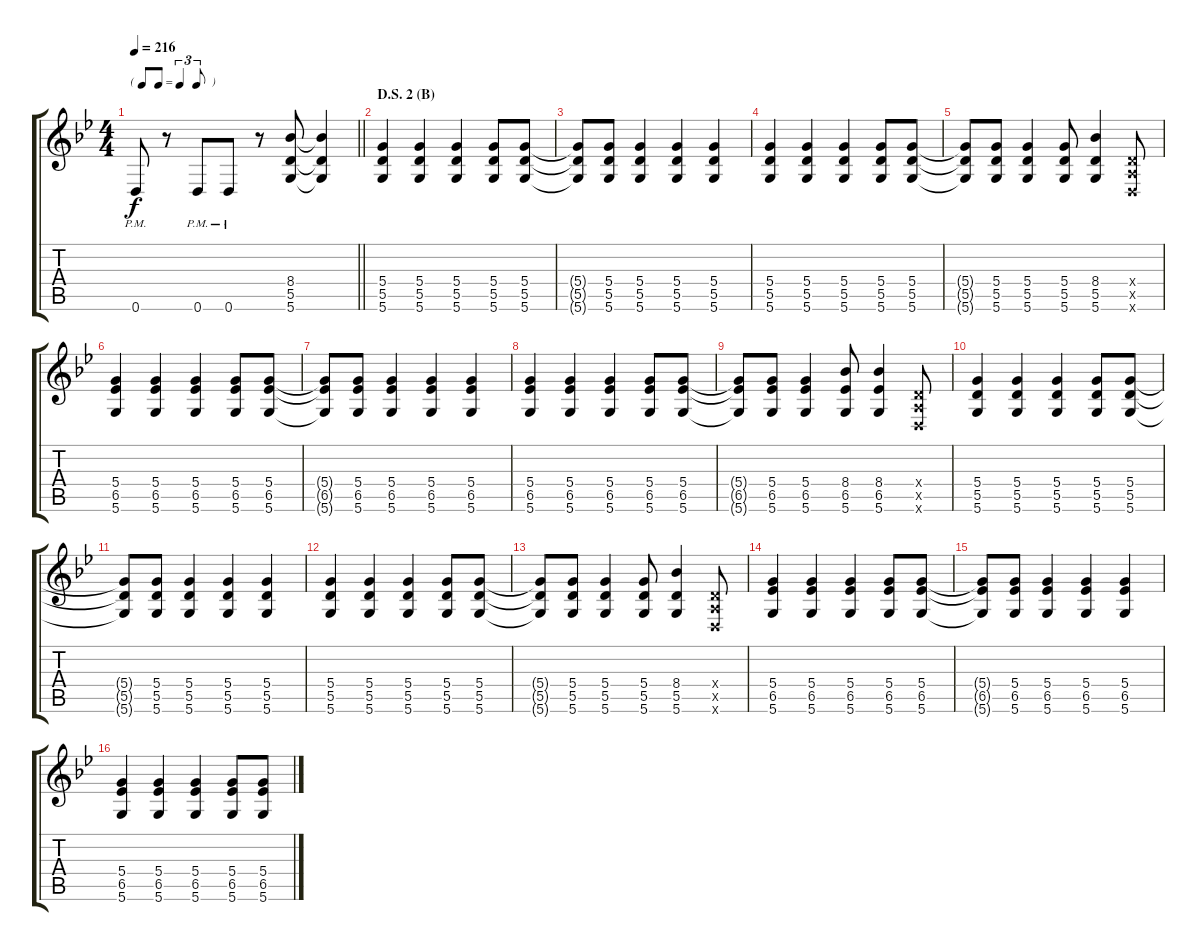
\track "" {instrument overdrivenguitar}
\staff {score tabs}
\tuning (E4 B3 G3 D3 A2 D2) {hide}
\ts (4 4)
\tf triplet8th
\tempo 216
\clef g2
\barLineRight lightlight
\ks bb
0.6{pm}.8{dy f} r.8 0.6{pm}.8 0.6{pm}.8 r.8 (8.4 5.5 5.6).8 (8.4{t} 5.5{t} 5.6{t}).4 |
\section ("" "D.S. 2 (B)")
(5.4 5.5 5.6).4 (5.4 5.5 5.6).4 (5.4 5.5 5.6).4 (5.4 5.5 5.6).8 (5.4 5.5 5.6).8 |
(5.4{t} 5.5{t} 5.6{t}).8 (5.4 5.5 5.6).8 (5.4 5.5 5.6).4 (5.4 5.5 5.6).4 (5.4 5.5 5.6).4 |
(5.4 5.5 5.6).4 (5.4 5.5 5.6).4 (5.4 5.5 5.6).4 (5.4 5.5 5.6).8 (5.4 5.5 5.6).8 |
(5.4{t} 5.5{t} 5.6{t}).8 (5.4 5.5 5.6).8 (5.4 5.5 5.6).4 (5.4 5.5 5.6).8 (8.4 5.5 5.6).4 (0.4{x} 0.5{x} 0.6{x}).8 |
(5.4 6.5 5.6).4 (5.4 6.5 5.6).4 (5.4 6.5 5.6).4 (5.4 6.5 5.6).8 (5.4 6.5 5.6).8 |
(5.4{t} 6.5{t} 5.6{t}).8 (5.4 6.5 5.6).8 (5.4 6.5 5.6).4 (5.4 6.5 5.6).4 (5.4 6.5 5.6).4 |
(5.4 6.5 5.6).4 (5.4 6.5 5.6).4 (5.4 6.5 5.6).4 (5.4 6.5 5.6).8 (5.4 6.5 5.6).8 |
(5.4{t} 6.5{t} 5.6{t}).8 (5.4 6.5 5.6).8 (5.4 6.5 5.6).4 (8.4 6.5 5.6).8 (8.4 6.5 5.6).4 (0.4{x} 0.5{x} 0.6{x}).8 |
(5.4 5.5 5.6).4 (5.4 5.5 5.6).4 (5.4 5.5 5.6).4 (5.4 5.5 5.6).8 (5.4 5.5 5.6).8 |
(5.4{t} 5.5{t} 5.6{t}).8 (5.4 5.5 5.6).8 (5.4 5.5 5.6).4 (5.4 5.5 5.6).4 (5.4 5.5 5.6).4 |
(5.4 5.5 5.6).4 (5.4 5.5 5.6).4 (5.4 5.5 5.6).4 (5.4 5.5 5.6).8 (5.4 5.5 5.6).8 |
(5.4{t} 5.5{t} 5.6{t}).8 (5.4 5.5 5.6).8 (5.4 5.5 5.6).4 (5.4 5.5 5.6).8 (8.4 5.5 5.6).4 (0.4{x} 0.5{x} 0.6{x}).8 |
(5.4 6.5 5.6).4 (5.4 6.5 5.6).4 (5.4 6.5 5.6).4 (5.4 6.5 5.6).8 (5.4 6.5 5.6).8 |
(5.4{t} 6.5{t} 5.6{t}).8 (5.4 6.5 5.6).8 (5.4 6.5 5.6).4 (5.4 6.5 5.6).4 (5.4 6.5 5.6).4 |
(5.4 6.5 5.6).4 (5.4 6.5 5.6).4 (5.4 6.5 5.6).4 (5.4 6.5 5.6).8 (5.4 6.5 5.6).8
